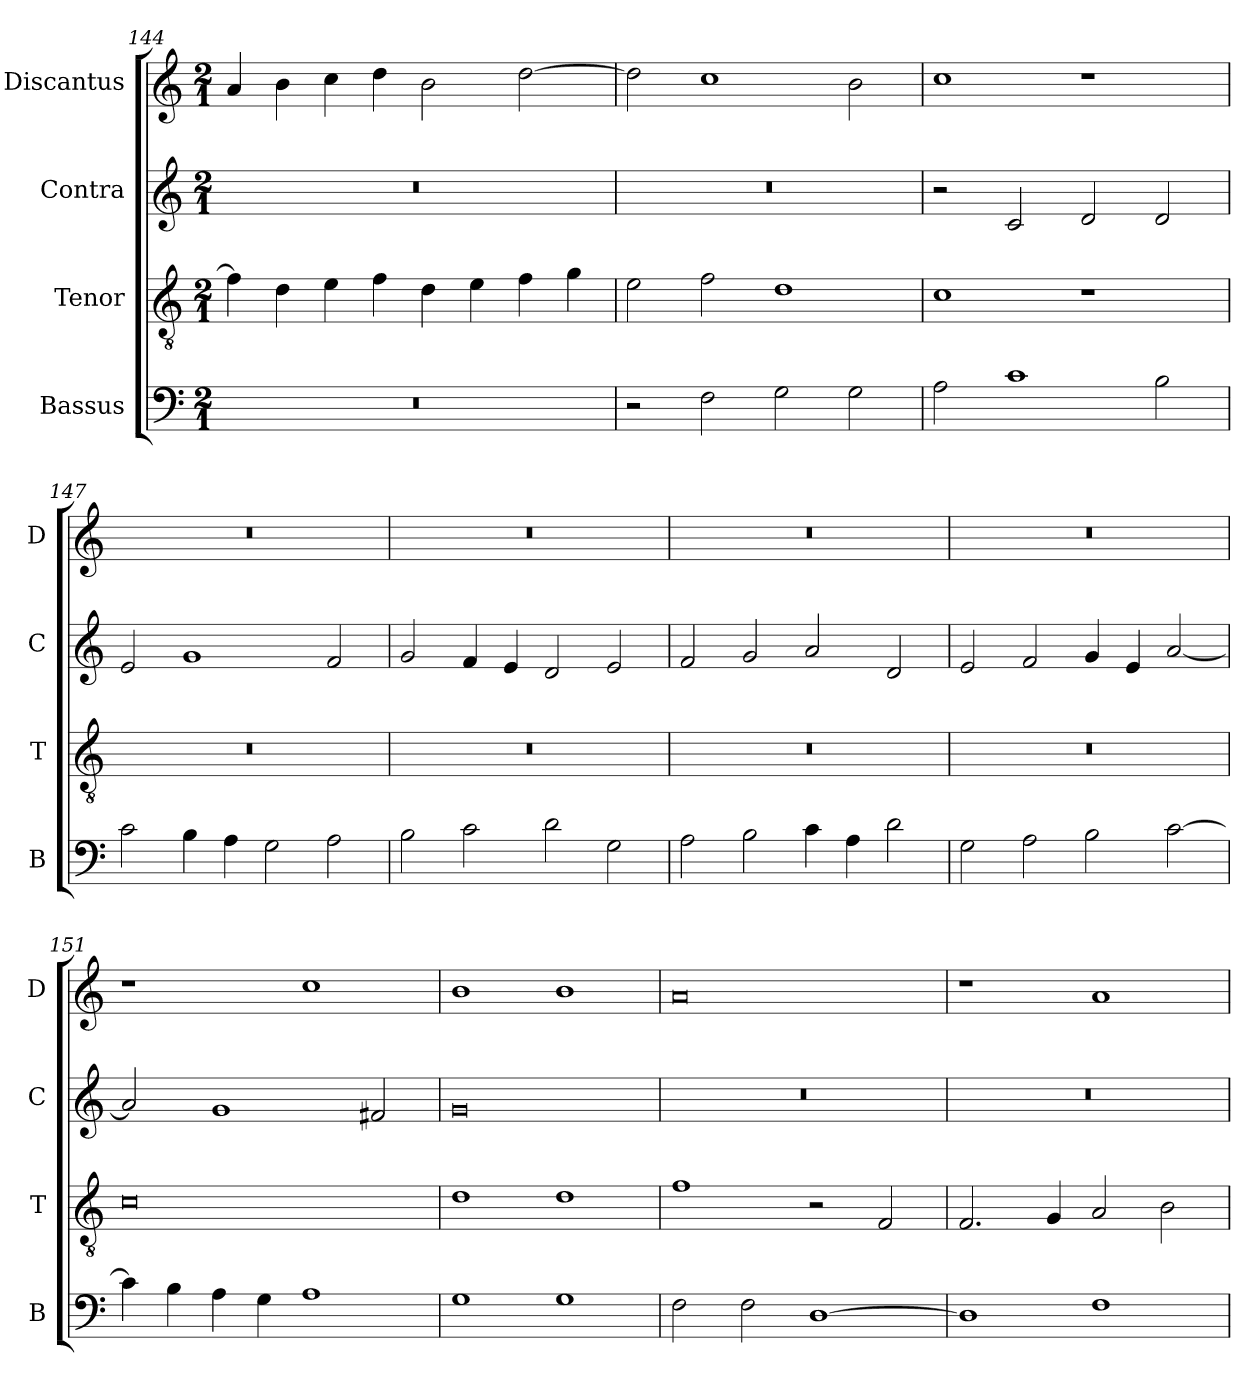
**kern	**kern	**kern	**kern
*part4	*part3	*part2	*part1
*staff4	*staff3	*staff2	*staff1
*I"Bassus	*I"Tenor	*I"Contra	*I"Discantus
*I'B	*I'T	*I'C	*I'D
*clefF4	*clefGv2	*clefG2	*clefG2
*k[]	*k[]	*k[]	*k[]
*M2/1	*M2/1	*M2/1	*M2/1
=144	=144	=144	=144
0r	4f\]	0r	4a/
.	4d\	.	4b\
.	4e\	.	4cc\
.	4f\	.	4dd\
.	4d\	.	2b\
.	4e\	.	.
.	4f\	.	[2dd\
.	4g\	.	.
=145	=145	=145	=145
2r	2e\	0r	2dd\]
2F\	2f\	.	1cc
2G\	1d	.	.
2G\	.	.	2b\
=146	=146	=146	=146
2A\	1c	2r	1cc
1c	.	2c/	.
.	1r	2d/	1r
2B\	.	2d/	.
=147	=147	=147	=147
2c\	0r	2e/	0r
4B\	.	1g	.
4A\	.	.	.
2G\	.	.	.
2A\	.	2f/	.
=148	=148	=148	=148
2B\	0r	2g/	0r
2c\	.	4f/	.
.	.	4e/	.
2d\	.	2d/	.
2G\	.	2e/	.
=149	=149	=149	=149
2A\	0r	2f/	0r
2B\	.	2g/	.
4c\	.	2a/	.
4A\	.	.	.
2d\	.	2d/	.
=150	=150	=150	=150
2G\	0r	2e/	0r
2A\	.	2f/	.
2B\	.	4g/	.
.	.	4e/	.
[2c\	.	[2a/	.
=151	=151	=151	=151
4c\]	0c	2a/]	1r
4B\	.	.	.
4A\	.	1g	.
4G\	.	.	.
1A	.	.	1cc
.	.	2f#X/	.
=152	=152	=152	=152
1G	1d	0g	1b
1G	1d	.	1b
=153	=153	=153	=153
2F\	1f	0r	0a
2F\	.	.	.
[1D	2r	.	.
.	2F/	.	.
=154	=154	=154	=154
1D]	2.F/	0r	1r
.	4G/	.	.
1F	2A/	.	1a
.	2B\	.	.
=	=	=	=
*-	*-	*-	*-
